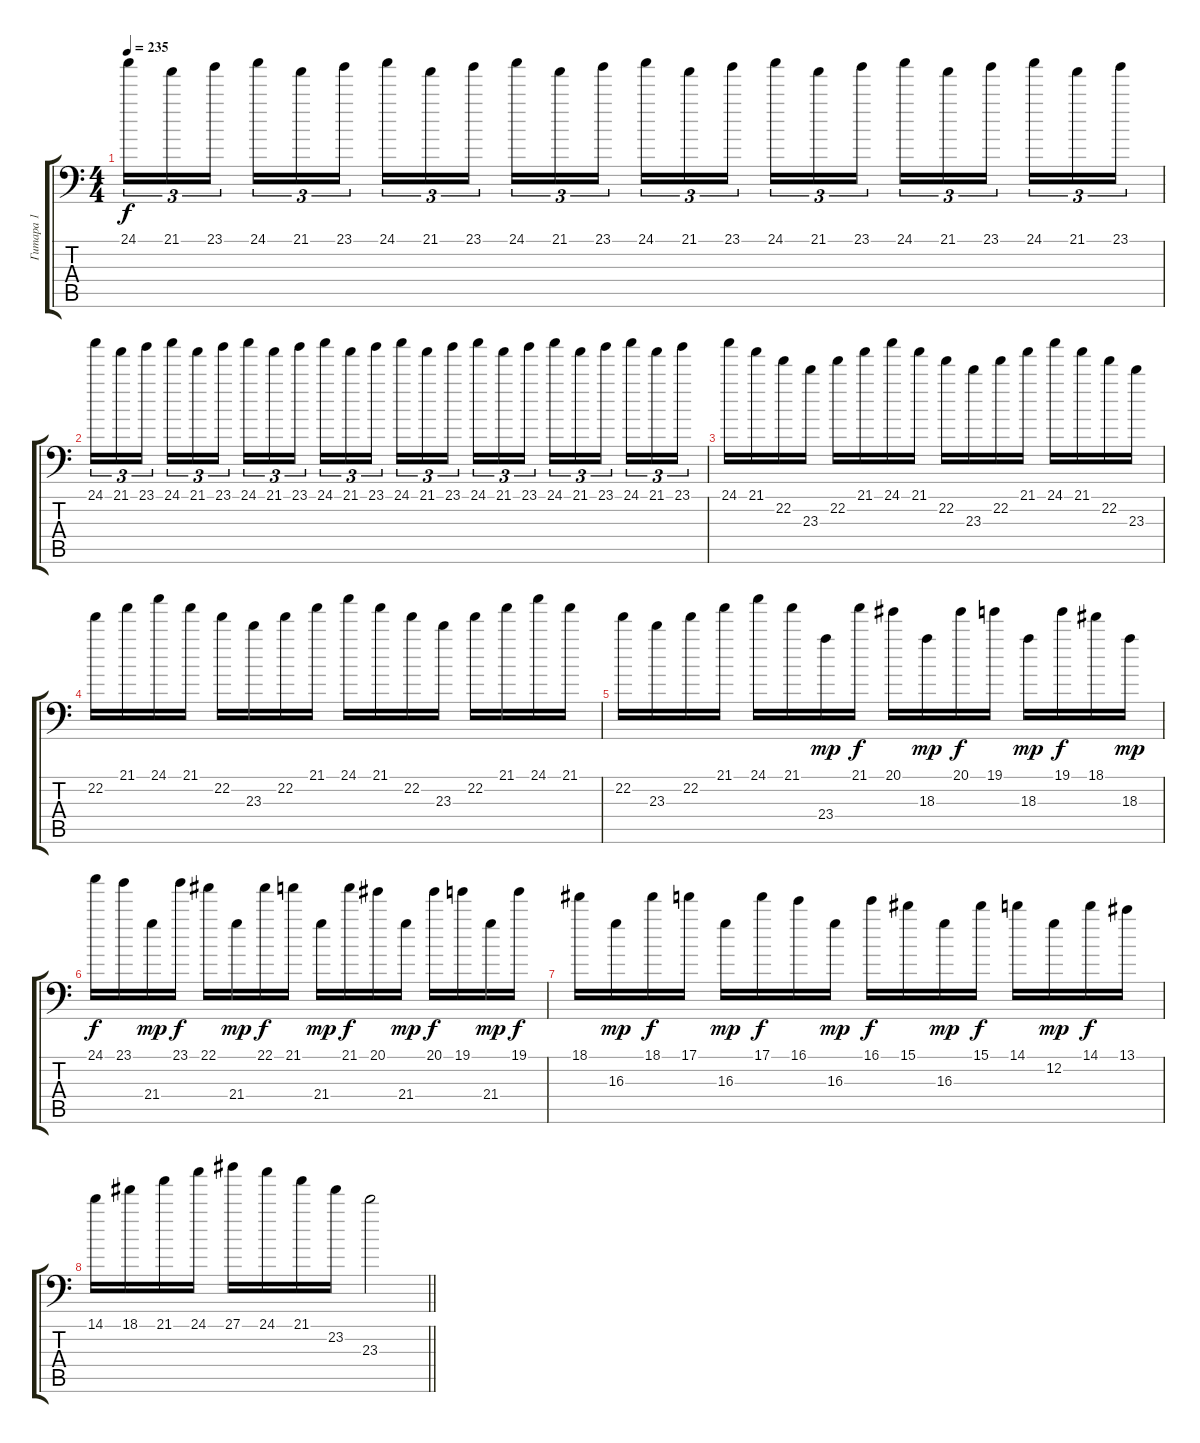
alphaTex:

\track ("Гитара 1" "Гитара 1") {instrument overdrivenguitar}
\staff {score tabs}
\tuning (C4 G3 Eb3 Bb2 F2 Bb1) {hide}
\ts (4 4)
\tempo 235
\clef f4
\ks c
24.1.16{tu (3 2) dy f} 21.1.16{tu (3 2)} 23.1.16{tu (3 2) beam splitsecondary} 24.1.16{tu (3 2)} 21.1.16{tu (3 2)} 23.1.16{tu (3 2)} 24.1.16{tu (3 2)} 21.1.16{tu (3 2)} 23.1.16{tu (3 2) beam splitsecondary} 24.1.16{tu (3 2)} 21.1.16{tu (3 2)} 23.1.16{tu (3 2)} 24.1.16{tu (3 2)} 21.1.16{tu (3 2)} 23.1.16{tu (3 2) beam splitsecondary} 24.1.16{tu (3 2)} 21.1.16{tu (3 2)} 23.1.16{tu (3 2)} 24.1.16{tu (3 2)} 21.1.16{tu (3 2)} 23.1.16{tu (3 2) beam splitsecondary} 24.1.16{tu (3 2)} 21.1.16{tu (3 2)} 23.1.16{tu (3 2)} |
24.1.16{tu (3 2)} 21.1.16{tu (3 2)} 23.1.16{tu (3 2) beam splitsecondary} 24.1.16{tu (3 2)} 21.1.16{tu (3 2)} 23.1.16{tu (3 2)} 24.1.16{tu (3 2)} 21.1.16{tu (3 2)} 23.1.16{tu (3 2) beam splitsecondary} 24.1.16{tu (3 2)} 21.1.16{tu (3 2)} 23.1.16{tu (3 2)} 24.1.16{tu (3 2)} 21.1.16{tu (3 2)} 23.1.16{tu (3 2) beam splitsecondary} 24.1.16{tu (3 2)} 21.1.16{tu (3 2)} 23.1.16{tu (3 2)} 24.1.16{tu (3 2)} 21.1.16{tu (3 2)} 23.1.16{tu (3 2) beam splitsecondary} 24.1.16{tu (3 2)} 21.1.16{tu (3 2)} 23.1.16{tu (3 2)} |
24.1.16 21.1.16 22.2.16 23.3.16 22.2.16 21.1.16 24.1.16 21.1.16 22.2.16 23.3.16 22.2.16 21.1.16 24.1.16 21.1.16 22.2.16 23.3.16 |
22.2.16 21.1.16 24.1.16 21.1.16 22.2.16 23.3.16 22.2.16 21.1.16 24.1.16 21.1.16 22.2.16 23.3.16 22.2.16 21.1.16 24.1.16 21.1.16 |
22.2.16 23.3.16 22.2.16 21.1.16 24.1.16 21.1.16 23.4.16{dy mp} 21.1.16{dy f} 20.1.16 18.3.16{dy mp} 20.1.16{dy f} 19.1.16 18.3.16{dy mp} 19.1.16{dy f} 18.1.16 18.3.16{dy mp} |
24.1.16{dy f} 23.1.16 21.4.16{dy mp} 23.1.16{dy f} 22.1.16 21.4.16{dy mp} 22.1.16{dy f} 21.1.16 21.4.16{dy mp} 21.1.16{dy f} 20.1.16 21.4.16{dy mp} 20.1.16{dy f} 19.1.16 21.4.16{dy mp} 19.1.16{dy f} |
18.1.16 16.3.16{dy mp} 18.1.16{dy f} 17.1.16 16.3.16{dy mp} 17.1.16{dy f} 16.1.16 16.3.16{dy mp} 16.1.16{dy f} 15.1.16 16.3.16{dy mp} 15.1.16{dy f} 14.1.16 12.2.16{dy mp} 14.1.16{dy f} 13.1.16 |
\barLineRight lightlight
14.1.16 18.1.16 21.1.16 24.1.16 27.1.16 24.1.16 21.1.16 23.2.16 23.3.2
